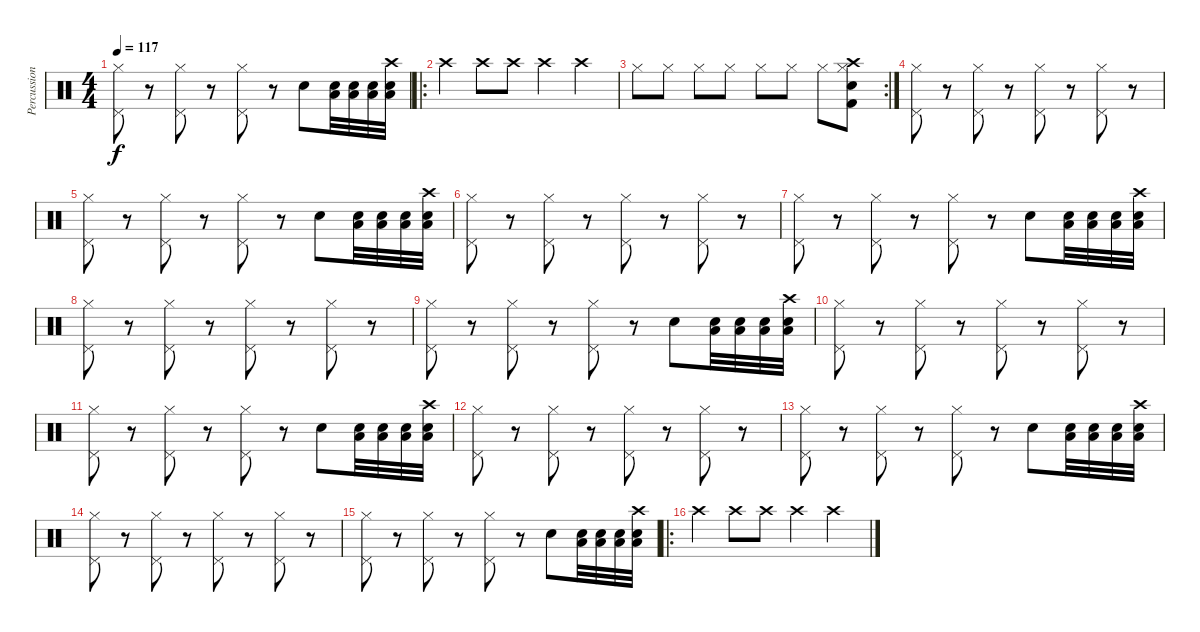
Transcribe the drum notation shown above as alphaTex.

\track ("Percussion" "Percussion") {instrument percussion}
\staff {score}
\articulation defaults
\ts (4 4)
\tempo 117
\clef neutral
\ks c
("Pedal Hi-Hat (hit)" "Hi-Hat (closed)").8{dy f} r.8 ("Pedal Hi-Hat (hit)" "Hi-Hat (closed)").8 r.8 ("Pedal Hi-Hat (hit)" "Hi-Hat (closed)").8 r.8 "Snare (hit) 2".8 ("Snare (hit) 2" "Low Tom (hit)").32 ("Snare (hit) 2" "Low Tom (hit)").32 ("Snare (hit) 2" "Low Tom (hit)").32 ("Crash high (hit)" "Snare (hit) 2" "Low Tom (hit)").32 |
\ro "Crash high (hit)".4 "Crash high (hit)".8 "Crash high (hit)".8 "Crash high (hit)".4 "Crash high (hit)".4
|
\rc 2 "Hi-Hat (closed)".8 "Hi-Hat (closed)".8 "Hi-Hat (closed)".8 "Hi-Hat (closed)".8 "Hi-Hat (closed)".8 "Hi-Hat (closed)".8 "Hi-Hat (closed)".8
("Crash high (hit)" "Hi-Hat (closed)" "Kick (hit) 2" "Snare (hit) 2").8 |
("Hi-Hat (closed)" "Pedal Hi-Hat (hit)").8 r.8 ("Hi-Hat (closed)" "Pedal Hi-Hat (hit)").8 r.8 ("Hi-Hat (closed)" "Pedal Hi-Hat (hit)").8 r.8 ("Hi-Hat (closed)" "Pedal Hi-Hat (hit)").8 r.8 |
("Pedal Hi-Hat (hit)" "Hi-Hat (closed)").8 r.8 ("Pedal Hi-Hat (hit)" "Hi-Hat (closed)").8 r.8 ("Pedal Hi-Hat (hit)" "Hi-Hat (closed)").8 r.8 "Snare (hit) 2".8 ("Snare (hit) 2" "Low Tom (hit)").32 ("Snare (hit) 2" "Low Tom (hit)").32 ("Snare (hit) 2" "Low Tom (hit)").32 ("Crash high (hit)" "Snare (hit) 2" "Low Tom (hit)").32 |
("Hi-Hat (closed)" "Pedal Hi-Hat (hit)").8 r.8 ("Hi-Hat (closed)" "Pedal Hi-Hat (hit)").8 r.8 ("Hi-Hat (closed)" "Pedal Hi-Hat (hit)").8 r.8 ("Hi-Hat (closed)" "Pedal Hi-Hat (hit)").8 r.8 |
("Pedal Hi-Hat (hit)" "Hi-Hat (closed)").8 r.8 ("Pedal Hi-Hat (hit)" "Hi-Hat (closed)").8 r.8 ("Pedal Hi-Hat (hit)" "Hi-Hat (closed)").8 r.8 "Snare (hit) 2".8 ("Snare (hit) 2" "Low Tom (hit)").32 ("Snare (hit) 2" "Low Tom (hit)").32 ("Snare (hit) 2" "Low Tom (hit)").32 ("Crash high (hit)" "Snare (hit) 2" "Low Tom (hit)").32 |
("Hi-Hat (closed)" "Pedal Hi-Hat (hit)").8 r.8 ("Hi-Hat (closed)" "Pedal Hi-Hat (hit)").8 r.8 ("Hi-Hat (closed)" "Pedal Hi-Hat (hit)").8 r.8 ("Hi-Hat (closed)" "Pedal Hi-Hat (hit)").8 r.8 |
("Pedal Hi-Hat (hit)" "Hi-Hat (closed)").8 r.8 ("Pedal Hi-Hat (hit)" "Hi-Hat (closed)").8 r.8 ("Pedal Hi-Hat (hit)" "Hi-Hat (closed)").8 r.8 "Snare (hit) 2".8 ("Snare (hit) 2" "Low Tom (hit)").32 ("Snare (hit) 2" "Low Tom (hit)").32 ("Snare (hit) 2" "Low Tom (hit)").32 ("Crash high (hit)" "Snare (hit) 2" "Low Tom (hit)").32 |
("Hi-Hat (closed)" "Pedal Hi-Hat (hit)").8 r.8 ("Hi-Hat (closed)" "Pedal Hi-Hat (hit)").8 r.8 ("Hi-Hat (closed)" "Pedal Hi-Hat (hit)").8 r.8 ("Hi-Hat (closed)" "Pedal Hi-Hat (hit)").8 r.8 |
("Pedal Hi-Hat (hit)" "Hi-Hat (closed)").8 r.8 ("Pedal Hi-Hat (hit)" "Hi-Hat (closed)").8 r.8 ("Pedal Hi-Hat (hit)" "Hi-Hat (closed)").8 r.8 "Snare (hit) 2".8 ("Snare (hit) 2" "Low Tom (hit)").32 ("Snare (hit) 2" "Low Tom (hit)").32 ("Snare (hit) 2" "Low Tom (hit)").32 ("Crash high (hit)" "Snare (hit) 2" "Low Tom (hit)").32 |
("Hi-Hat (closed)" "Pedal Hi-Hat (hit)").8 r.8 ("Hi-Hat (closed)" "Pedal Hi-Hat (hit)").8 r.8 ("Hi-Hat (closed)" "Pedal Hi-Hat (hit)").8 r.8 ("Hi-Hat (closed)" "Pedal Hi-Hat (hit)").8 r.8 |
("Pedal Hi-Hat (hit)" "Hi-Hat (closed)").8 r.8 ("Pedal Hi-Hat (hit)" "Hi-Hat (closed)").8 r.8 ("Pedal Hi-Hat (hit)" "Hi-Hat (closed)").8 r.8 "Snare (hit) 2".8 ("Snare (hit) 2" "Low Tom (hit)").32 ("Snare (hit) 2" "Low Tom (hit)").32 ("Snare (hit) 2" "Low Tom (hit)").32 ("Crash high (hit)" "Snare (hit) 2" "Low Tom (hit)").32 |
("Hi-Hat (closed)" "Pedal Hi-Hat (hit)").8 r.8 ("Hi-Hat (closed)" "Pedal Hi-Hat (hit)").8 r.8 ("Hi-Hat (closed)" "Pedal Hi-Hat (hit)").8 r.8 ("Hi-Hat (closed)" "Pedal Hi-Hat (hit)").8 r.8 |
("Pedal Hi-Hat (hit)" "Hi-Hat (closed)").8 r.8 ("Pedal Hi-Hat (hit)" "Hi-Hat (closed)").8 r.8 ("Pedal Hi-Hat (hit)" "Hi-Hat (closed)").8 r.8 "Snare (hit) 2".8 ("Snare (hit) 2" "Low Tom (hit)").32 ("Snare (hit) 2" "Low Tom (hit)").32 ("Snare (hit) 2" "Low Tom (hit)").32 ("Crash high (hit)" "Snare (hit) 2" "Low Tom (hit)").32 |
\ro "Crash high (hit)".4 "Crash high (hit)".8 "Crash high (hit)".8 "Crash high (hit)".4 "Crash high (hit)".4
